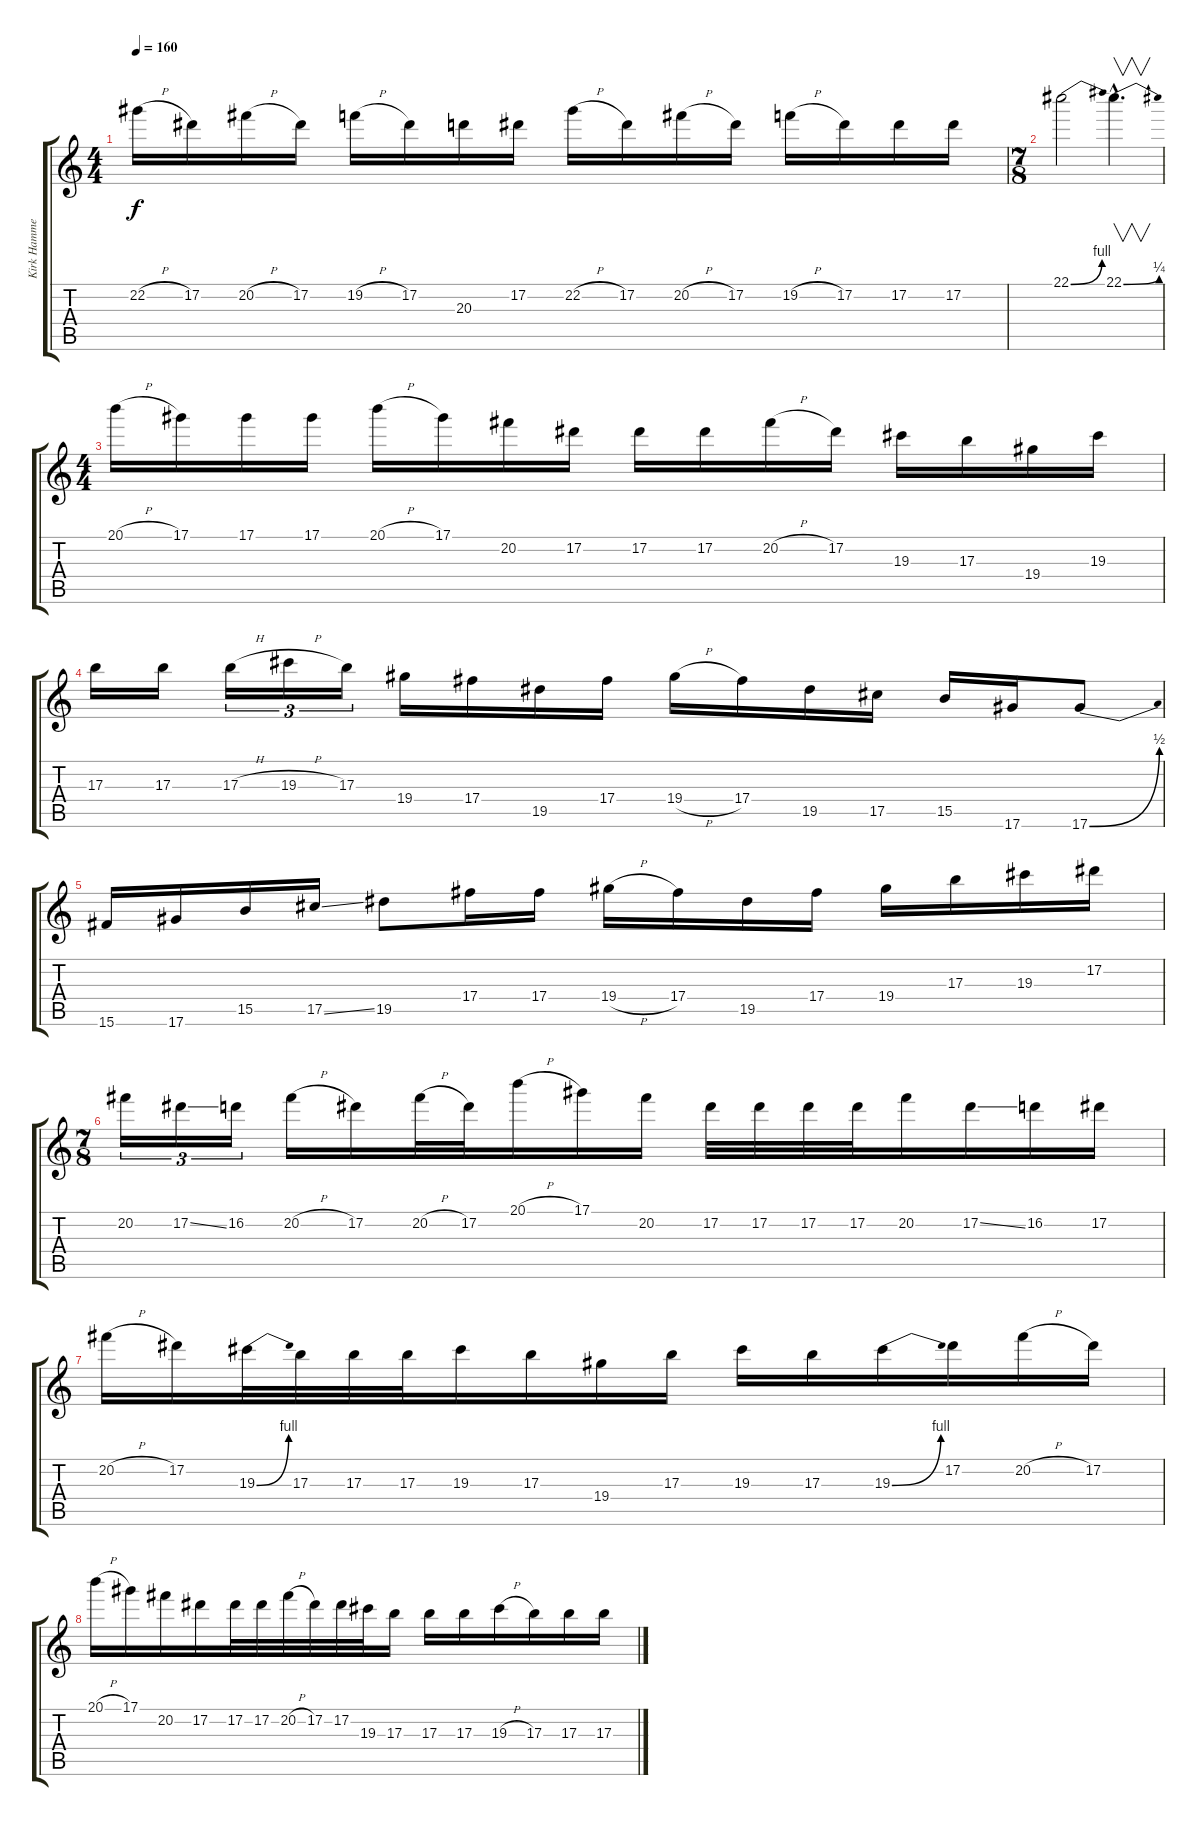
\track ("Kirk Hammett (Distortion Guitar)" "Kirk Hamme") {instrument overdrivenguitar}
\staff {score tabs}
\tuning (Eb4 Bb3 Gb3 Db3 Ab2 Eb2) {hide}
\ts (4 4)
\tempo 160
\clef g2
\ks c
22.2{h}.16{dy f} 17.2.16 20.2{h}.16 17.2.16 19.2{h}.16 17.2.16 20.3.16 17.2.16 22.2{h}.16 17.2.16 20.2{h}.16 17.2.16 19.2{h}.16 17.2.16 17.2.16 17.2.16 |
\ts (7 8)
22.1{be (bend 0 0 60 4)}.2 22.1{be (bend 0 0 60 1) hac}.4{v d} |
\ts (4 4)
20.1{h}.16 17.1.16 17.1.16 17.1.16 20.1{h}.16 17.1.16 20.2.16 17.2.16 17.2.16 17.2.16 20.2{h}.16 17.2.16 19.3.16 17.3.16 19.4.16 19.3.16 |
17.3.16 17.3.16 17.3{h}.16{tu (3 2)} 19.3{h}.16{tu (3 2)} 17.3.16{tu (3 2)} 19.4.16 17.4.16 19.5.16 17.4.16 19.4{h}.16 17.4.16 19.5.16 17.5.16 15.5.16 17.6.16 17.6{be (bend 0 0 60 2)}.8 |
15.6.16 17.6.16 15.5.16 17.5{ss}.16 19.5.8 17.4.16 17.4.16 19.4{h}.16 17.4.16 19.5.16 17.4.16 19.4.16 17.3.16 19.3.16 17.2.16 |
\ts (7 8)
20.2.16{tu (3 2)} 17.2{ss}.16{tu (3 2)} 16.2.16{tu (3 2)} 20.2{h}.16 17.2.16 20.2{h}.32 17.2.32 20.1{h}.16 17.1.16 20.2.16 17.2.32 17.2.32 17.2.32 17.2.32 20.2.16 17.2{ss}.16 16.2.16 17.2.16 |
20.2{h}.16 17.2.16 19.3{be (bend 0 0 60 4)}.32 17.3.32 17.3.32 17.3.32 19.3.16 17.3.16 19.4.16 17.3.16 19.3.16 17.3.16 19.3{be (bend 0 0 60 4)}.16 17.2.16 20.2{h}.16 17.2.16 |
20.1{h}.16 17.1.16 20.2.16 17.2.16 17.2.32 17.2.32 20.2{h}.32 17.2.32 17.2.32 19.3.32 17.3.16 17.3.16 17.3.16 19.3{h}.16 17.3.16 17.3.16 17.3.16
